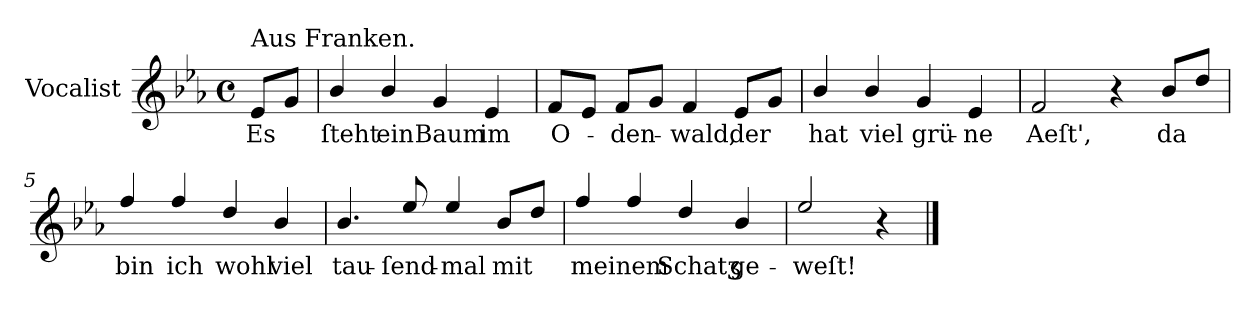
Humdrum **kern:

**kern	**text
*part1	*part1
*staff1	*staff1
*I"Vocalist	*
*k[b-e-a-]	*
*E-:	*
*M4/4	*
*met(c)	*
=	=
!LO:TX:a:t=Aus Franken.	!
8e-L	Es
8gJ	.
=1	=1
4b-/	ſteht
4b-/	ein
4g	Baum
4e-	im
=2	=2
8fL	O-
8e-J	.
8fL	-den-
8gJ	.
4f	-wald,
8e-L	der
8gJ	.
=3	=3
4b-/	hat
4b-/	viel
4g	grü-
4e-	-ne
=4	=4
2f	Aeſt',
4r	.
8b-/L	da
8ddJ	.
=5	=5
4ff/	bin
4ff/	ich
4dd/	wohl
4b-/	viel
=6	=6
4.b-/	tau-
8ee-/	-ſend-
4ee-/	-mal
8b-/L	mit
8ddJ	.
=7	=7
4ff/	meinem
4ff/	.
4dd/	Schatʒ
4b-/	ge-
=8	=8
2ee-/	-weſt!
4r	.
==	==
*-	*-
